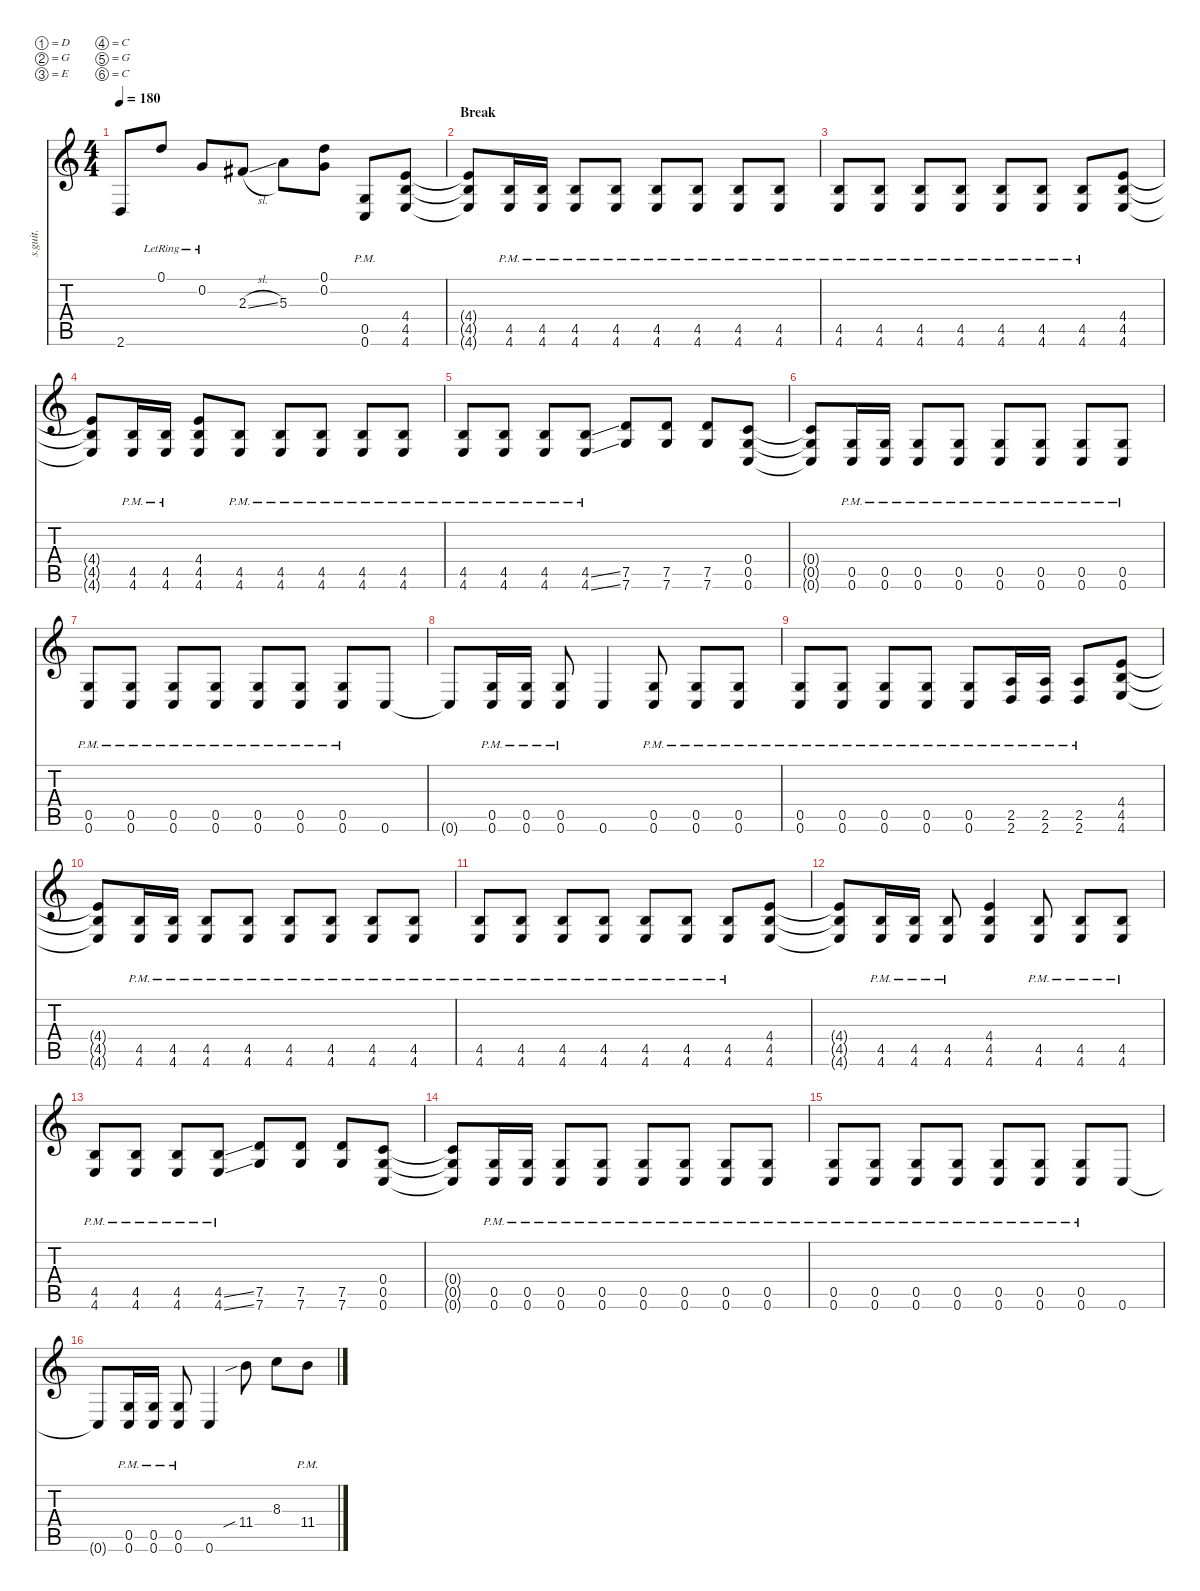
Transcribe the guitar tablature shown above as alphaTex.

\defaultSystemsLayout 4
\hideDynamics
\bracketExtendMode nobrackets
\track ("Rhythm Guitar 2" "s.guit.") {instrument distortionguitar}
\staff {score tabs}
\tuning (D4 G3 E3 C3 G2 C2)
\ts (4 4)
\tempo 180
\clef g2
\ks c
2.6.8{lyrics (0 "") lyrics (1 "") lyrics (2 "") lyrics (3 "") lyrics (4 "") dy mf} 0.1{lr}.8{lyrics (0 "") lyrics (1 "") lyrics (2 "") lyrics (3 "") lyrics (4 "")} 0.2{lr}.8{lyrics (0 "") lyrics (1 "") lyrics (2 "") lyrics (3 "") lyrics (4 "")} 2.3{sl acc #}.8{lyrics (0 "") lyrics (1 "") lyrics (2 "") lyrics (3 "") lyrics (4 "")} 5.3.8{lyrics (0 "") lyrics (1 "") lyrics (2 "") lyrics (3 "") lyrics (4 "")} (0.1 0.2).8{lyrics (0 "") lyrics (1 "") lyrics (2 "") lyrics (3 "") lyrics (4 "")} (0.5{pm} 0.6{pm}).8{lyrics (0 "") lyrics (1 "") lyrics (2 "") lyrics (3 "") lyrics (4 "")} (4.4 4.5 4.6).8{lyrics (0 "") lyrics (1 "") lyrics (2 "") lyrics (3 "") lyrics (4 "")} |
\section ("" "Break")
(4.4{t} 4.5{t} 4.6{t}).8{lyrics (0 "") lyrics (1 "") lyrics (2 "") lyrics (3 "") lyrics (4 "")} (4.5{pm} 4.6{pm}).16{lyrics (0 "") lyrics (1 "") lyrics (2 "") lyrics (3 "") lyrics (4 "")} (4.5{pm} 4.6{pm}).16{lyrics (0 "") lyrics (1 "") lyrics (2 "") lyrics (3 "") lyrics (4 "")} (4.5{pm} 4.6{pm}).8{lyrics (0 "") lyrics (1 "") lyrics (2 "") lyrics (3 "") lyrics (4 "")} (4.5{pm} 4.6{pm}).8{lyrics (0 "") lyrics (1 "") lyrics (2 "") lyrics (3 "") lyrics (4 "")} (4.5{pm} 4.6{pm}).8{lyrics (0 "") lyrics (1 "") lyrics (2 "") lyrics (3 "") lyrics (4 "")} (4.5{pm} 4.6{pm}).8{lyrics (0 "") lyrics (1 "") lyrics (2 "") lyrics (3 "") lyrics (4 "")} (4.5{pm} 4.6{pm}).8{lyrics (0 "") lyrics (1 "") lyrics (2 "") lyrics (3 "") lyrics (4 "")} (4.5{pm} 4.6{pm}).8{lyrics (0 "") lyrics (1 "") lyrics (2 "") lyrics (3 "") lyrics (4 "")} |
(4.5{pm} 4.6{pm}).8{lyrics (0 "") lyrics (1 "") lyrics (2 "") lyrics (3 "") lyrics (4 "")} (4.5{pm} 4.6{pm}).8{lyrics (0 "") lyrics (1 "") lyrics (2 "") lyrics (3 "") lyrics (4 "")} (4.5{pm} 4.6{pm}).8{lyrics (0 "") lyrics (1 "") lyrics (2 "") lyrics (3 "") lyrics (4 "")} (4.5{pm} 4.6{pm}).8{lyrics (0 "") lyrics (1 "") lyrics (2 "") lyrics (3 "") lyrics (4 "")} (4.5{pm} 4.6{pm}).8{lyrics (0 "") lyrics (1 "") lyrics (2 "") lyrics (3 "") lyrics (4 "")} (4.5{pm} 4.6{pm}).8{lyrics (0 "") lyrics (1 "") lyrics (2 "") lyrics (3 "") lyrics (4 "")} (4.5{pm} 4.6{pm}).8{lyrics (0 "") lyrics (1 "") lyrics (2 "") lyrics (3 "") lyrics (4 "")} (4.4 4.5 4.6).8{lyrics (0 "") lyrics (1 "") lyrics (2 "") lyrics (3 "") lyrics (4 "")} |
(4.4{t} 4.5{t} 4.6{t}).8{lyrics (0 "") lyrics (1 "") lyrics (2 "") lyrics (3 "") lyrics (4 "")} (4.5{pm} 4.6{pm}).16{lyrics (0 "") lyrics (1 "") lyrics (2 "") lyrics (3 "") lyrics (4 "")} (4.5{pm} 4.6{pm}).16{lyrics (0 "") lyrics (1 "") lyrics (2 "") lyrics (3 "") lyrics (4 "")} (4.4 4.5 4.6).8{lyrics (0 "") lyrics (1 "") lyrics (2 "") lyrics (3 "") lyrics (4 "")} (4.5{pm} 4.6{pm}).8{lyrics (0 "") lyrics (1 "") lyrics (2 "") lyrics (3 "") lyrics (4 "")} (4.5{pm} 4.6{pm}).8{lyrics (0 "") lyrics (1 "") lyrics (2 "") lyrics (3 "") lyrics (4 "")} (4.5{pm} 4.6{pm}).8{lyrics (0 "") lyrics (1 "") lyrics (2 "") lyrics (3 "") lyrics (4 "")} (4.5{pm} 4.6{pm}).8{lyrics (0 "") lyrics (1 "") lyrics (2 "") lyrics (3 "") lyrics (4 "")} (4.5{pm} 4.6{pm}).8{lyrics (0 "") lyrics (1 "") lyrics (2 "") lyrics (3 "") lyrics (4 "")} |
(4.5{pm} 4.6{pm}).8{lyrics (0 "") lyrics (1 "") lyrics (2 "") lyrics (3 "") lyrics (4 "")} (4.5{pm} 4.6{pm}).8{lyrics (0 "") lyrics (1 "") lyrics (2 "") lyrics (3 "") lyrics (4 "")} (4.5{pm} 4.6{pm}).8{lyrics (0 "") lyrics (1 "") lyrics (2 "") lyrics (3 "") lyrics (4 "")} (4.5{ss pm} 4.6{ss pm}).8{lyrics (0 "") lyrics (1 "") lyrics (2 "") lyrics (3 "") lyrics (4 "")} (7.5 7.6).8{lyrics (0 "") lyrics (1 "") lyrics (2 "") lyrics (3 "") lyrics (4 "")} (7.5 7.6).8{lyrics (0 "") lyrics (1 "") lyrics (2 "") lyrics (3 "") lyrics (4 "")} (7.5 7.6).8{lyrics (0 "") lyrics (1 "") lyrics (2 "") lyrics (3 "") lyrics (4 "")} (0.4 0.5 0.6).8{lyrics (0 "") lyrics (1 "") lyrics (2 "") lyrics (3 "") lyrics (4 "")} |
(0.4{t} 0.5{t} 0.6{t}).8{lyrics (0 "") lyrics (1 "") lyrics (2 "") lyrics (3 "") lyrics (4 "")} (0.5{pm} 0.6{pm}).16{lyrics (0 "") lyrics (1 "") lyrics (2 "") lyrics (3 "") lyrics (4 "")} (0.5{pm} 0.6{pm}).16{lyrics (0 "") lyrics (1 "") lyrics (2 "") lyrics (3 "") lyrics (4 "")} (0.5{pm} 0.6{pm}).8{lyrics (0 "") lyrics (1 "") lyrics (2 "") lyrics (3 "") lyrics (4 "")} (0.5{pm} 0.6{pm}).8{lyrics (0 "") lyrics (1 "") lyrics (2 "") lyrics (3 "") lyrics (4 "")} (0.5{pm} 0.6{pm}).8{lyrics (0 "") lyrics (1 "") lyrics (2 "") lyrics (3 "") lyrics (4 "")} (0.5{pm} 0.6{pm}).8{lyrics (0 "") lyrics (1 "") lyrics (2 "") lyrics (3 "") lyrics (4 "")} (0.5{pm} 0.6{pm}).8{lyrics (0 "") lyrics (1 "") lyrics (2 "") lyrics (3 "") lyrics (4 "")} (0.5{pm} 0.6{pm}).8{lyrics (0 "") lyrics (1 "") lyrics (2 "") lyrics (3 "") lyrics (4 "")} |
(0.5{pm} 0.6{pm}).8{lyrics (0 "") lyrics (1 "") lyrics (2 "") lyrics (3 "") lyrics (4 "")} (0.5{pm} 0.6{pm}).8{lyrics (0 "") lyrics (1 "") lyrics (2 "") lyrics (3 "") lyrics (4 "")} (0.5{pm} 0.6{pm}).8{lyrics (0 "") lyrics (1 "") lyrics (2 "") lyrics (3 "") lyrics (4 "")} (0.5{pm} 0.6{pm}).8{lyrics (0 "") lyrics (1 "") lyrics (2 "") lyrics (3 "") lyrics (4 "")} (0.5{pm} 0.6{pm}).8{lyrics (0 "") lyrics (1 "") lyrics (2 "") lyrics (3 "") lyrics (4 "")} (0.5{pm} 0.6{pm}).8{lyrics (0 "") lyrics (1 "") lyrics (2 "") lyrics (3 "") lyrics (4 "")} (0.5{pm} 0.6{pm}).8{lyrics (0 "") lyrics (1 "") lyrics (2 "") lyrics (3 "") lyrics (4 "")} 0.6.8{lyrics (0 "") lyrics (1 "") lyrics (2 "") lyrics (3 "") lyrics (4 "")} |
0.6{t}.8{lyrics (0 "") lyrics (1 "") lyrics (2 "") lyrics (3 "") lyrics (4 "")} (0.5{pm} 0.6{pm}).16{lyrics (0 "") lyrics (1 "") lyrics (2 "") lyrics (3 "") lyrics (4 "")} (0.5{pm} 0.6{pm}).16{lyrics (0 "") lyrics (1 "") lyrics (2 "") lyrics (3 "") lyrics (4 "")} (0.5{pm} 0.6{pm}).8{lyrics (0 "") lyrics (1 "") lyrics (2 "") lyrics (3 "") lyrics (4 "")} 0.6.4{lyrics (0 "") lyrics (1 "") lyrics (2 "") lyrics (3 "") lyrics (4 "")} (0.5{pm} 0.6{pm}).8{lyrics (0 "") lyrics (1 "") lyrics (2 "") lyrics (3 "") lyrics (4 "")} (0.5{pm} 0.6{pm}).8{lyrics (0 "") lyrics (1 "") lyrics (2 "") lyrics (3 "") lyrics (4 "")} (0.5{pm} 0.6{pm}).8{lyrics (0 "") lyrics (1 "") lyrics (2 "") lyrics (3 "") lyrics (4 "")} |
(0.5{pm} 0.6{pm}).8{lyrics (0 "") lyrics (1 "") lyrics (2 "") lyrics (3 "") lyrics (4 "")} (0.5{pm} 0.6{pm}).8{lyrics (0 "") lyrics (1 "") lyrics (2 "") lyrics (3 "") lyrics (4 "")} (0.5{pm} 0.6{pm}).8{lyrics (0 "") lyrics (1 "") lyrics (2 "") lyrics (3 "") lyrics (4 "")} (0.5{pm} 0.6{pm}).8{lyrics (0 "") lyrics (1 "") lyrics (2 "") lyrics (3 "") lyrics (4 "")} (0.5{pm} 0.6{pm}).8{lyrics (0 "") lyrics (1 "") lyrics (2 "") lyrics (3 "") lyrics (4 "")} (2.5{pm} 2.6{pm}).16{lyrics (0 "") lyrics (1 "") lyrics (2 "") lyrics (3 "") lyrics (4 "")} (2.5{pm} 2.6{pm}).16{lyrics (0 "") lyrics (1 "") lyrics (2 "") lyrics (3 "") lyrics (4 "")} (2.5{pm} 2.6{pm}).8{lyrics (0 "") lyrics (1 "") lyrics (2 "") lyrics (3 "") lyrics (4 "")} (4.4 4.5 4.6).8{lyrics (0 "") lyrics (1 "") lyrics (2 "") lyrics (3 "") lyrics (4 "")} |
(4.4{t} 4.5{t} 4.6{t}).8{lyrics (0 "") lyrics (1 "") lyrics (2 "") lyrics (3 "") lyrics (4 "")} (4.5{pm} 4.6{pm}).16{lyrics (0 "") lyrics (1 "") lyrics (2 "") lyrics (3 "") lyrics (4 "")} (4.5{pm} 4.6{pm}).16{lyrics (0 "") lyrics (1 "") lyrics (2 "") lyrics (3 "") lyrics (4 "")} (4.5{pm} 4.6{pm}).8{lyrics (0 "") lyrics (1 "") lyrics (2 "") lyrics (3 "") lyrics (4 "")} (4.5{pm} 4.6{pm}).8{lyrics (0 "") lyrics (1 "") lyrics (2 "") lyrics (3 "") lyrics (4 "")} (4.5{pm} 4.6{pm}).8{lyrics (0 "") lyrics (1 "") lyrics (2 "") lyrics (3 "") lyrics (4 "")} (4.5{pm} 4.6{pm}).8{lyrics (0 "") lyrics (1 "") lyrics (2 "") lyrics (3 "") lyrics (4 "")} (4.5{pm} 4.6{pm}).8{lyrics (0 "") lyrics (1 "") lyrics (2 "") lyrics (3 "") lyrics (4 "")} (4.5{pm} 4.6{pm}).8{lyrics (0 "") lyrics (1 "") lyrics (2 "") lyrics (3 "") lyrics (4 "")} |
(4.5{pm} 4.6{pm}).8{lyrics (0 "") lyrics (1 "") lyrics (2 "") lyrics (3 "") lyrics (4 "")} (4.5{pm} 4.6{pm}).8{lyrics (0 "") lyrics (1 "") lyrics (2 "") lyrics (3 "") lyrics (4 "")} (4.5{pm} 4.6{pm}).8{lyrics (0 "") lyrics (1 "") lyrics (2 "") lyrics (3 "") lyrics (4 "")} (4.5{pm} 4.6{pm}).8{lyrics (0 "") lyrics (1 "") lyrics (2 "") lyrics (3 "") lyrics (4 "")} (4.5{pm} 4.6{pm}).8{lyrics (0 "") lyrics (1 "") lyrics (2 "") lyrics (3 "") lyrics (4 "")} (4.5{pm} 4.6{pm}).8{lyrics (0 "") lyrics (1 "") lyrics (2 "") lyrics (3 "") lyrics (4 "")} (4.5{pm} 4.6{pm}).8{lyrics (0 "") lyrics (1 "") lyrics (2 "") lyrics (3 "") lyrics (4 "")} (4.4 4.5 4.6).8{lyrics (0 "") lyrics (1 "") lyrics (2 "") lyrics (3 "") lyrics (4 "")} |
(4.4{t} 4.5{t} 4.6{t}).8{lyrics (0 "") lyrics (1 "") lyrics (2 "") lyrics (3 "") lyrics (4 "")} (4.5{pm} 4.6{pm}).16{lyrics (0 "") lyrics (1 "") lyrics (2 "") lyrics (3 "") lyrics (4 "")} (4.5{pm} 4.6{pm}).16{lyrics (0 "") lyrics (1 "") lyrics (2 "") lyrics (3 "") lyrics (4 "")} (4.5{pm} 4.6{pm}).8{lyrics (0 "") lyrics (1 "") lyrics (2 "") lyrics (3 "") lyrics (4 "")} (4.4 4.5 4.6).4{lyrics (0 "") lyrics (1 "") lyrics (2 "") lyrics (3 "") lyrics (4 "")} (4.5{pm} 4.6{pm}).8{lyrics (0 "") lyrics (1 "") lyrics (2 "") lyrics (3 "") lyrics (4 "")} (4.5{pm} 4.6{pm}).8{lyrics (0 "") lyrics (1 "") lyrics (2 "") lyrics (3 "") lyrics (4 "")} (4.5{pm} 4.6{pm}).8{lyrics (0 "") lyrics (1 "") lyrics (2 "") lyrics (3 "") lyrics (4 "")} |
(4.5{pm} 4.6{pm}).8{lyrics (0 "") lyrics (1 "") lyrics (2 "") lyrics (3 "") lyrics (4 "")} (4.5{pm} 4.6{pm}).8{lyrics (0 "") lyrics (1 "") lyrics (2 "") lyrics (3 "") lyrics (4 "")} (4.5{pm} 4.6{pm}).8{lyrics (0 "") lyrics (1 "") lyrics (2 "") lyrics (3 "") lyrics (4 "")} (4.5{ss pm} 4.6{ss pm}).8{lyrics (0 "") lyrics (1 "") lyrics (2 "") lyrics (3 "") lyrics (4 "")} (7.5 7.6).8{lyrics (0 "") lyrics (1 "") lyrics (2 "") lyrics (3 "") lyrics (4 "")} (7.5 7.6).8{lyrics (0 "") lyrics (1 "") lyrics (2 "") lyrics (3 "") lyrics (4 "")} (7.5 7.6).8{lyrics (0 "") lyrics (1 "") lyrics (2 "") lyrics (3 "") lyrics (4 "")} (0.4 0.5 0.6).8{lyrics (0 "") lyrics (1 "") lyrics (2 "") lyrics (3 "") lyrics (4 "")} |
(0.4{t} 0.5{t} 0.6{t}).8{lyrics (0 "") lyrics (1 "") lyrics (2 "") lyrics (3 "") lyrics (4 "")} (0.5{pm} 0.6{pm}).16{lyrics (0 "") lyrics (1 "") lyrics (2 "") lyrics (3 "") lyrics (4 "")} (0.5{pm} 0.6{pm}).16{lyrics (0 "") lyrics (1 "") lyrics (2 "") lyrics (3 "") lyrics (4 "")} (0.5{pm} 0.6{pm}).8{lyrics (0 "") lyrics (1 "") lyrics (2 "") lyrics (3 "") lyrics (4 "")} (0.5{pm} 0.6{pm}).8{lyrics (0 "") lyrics (1 "") lyrics (2 "") lyrics (3 "") lyrics (4 "")} (0.5{pm} 0.6{pm}).8{lyrics (0 "") lyrics (1 "") lyrics (2 "") lyrics (3 "") lyrics (4 "")} (0.5{pm} 0.6{pm}).8{lyrics (0 "") lyrics (1 "") lyrics (2 "") lyrics (3 "") lyrics (4 "")} (0.5{pm} 0.6{pm}).8{lyrics (0 "") lyrics (1 "") lyrics (2 "") lyrics (3 "") lyrics (4 "")} (0.5{pm} 0.6{pm}).8{lyrics (0 "") lyrics (1 "") lyrics (2 "") lyrics (3 "") lyrics (4 "")} |
(0.5{pm} 0.6{pm}).8{lyrics (0 "") lyrics (1 "") lyrics (2 "") lyrics (3 "") lyrics (4 "")} (0.5{pm} 0.6{pm}).8{lyrics (0 "") lyrics (1 "") lyrics (2 "") lyrics (3 "") lyrics (4 "")} (0.5{pm} 0.6{pm}).8{lyrics (0 "") lyrics (1 "") lyrics (2 "") lyrics (3 "") lyrics (4 "")} (0.5{pm} 0.6{pm}).8{lyrics (0 "") lyrics (1 "") lyrics (2 "") lyrics (3 "") lyrics (4 "")} (0.5{pm} 0.6{pm}).8{lyrics (0 "") lyrics (1 "") lyrics (2 "") lyrics (3 "") lyrics (4 "")} (0.5{pm} 0.6{pm}).8{lyrics (0 "") lyrics (1 "") lyrics (2 "") lyrics (3 "") lyrics (4 "")} (0.5{pm} 0.6{pm}).8{lyrics (0 "") lyrics (1 "") lyrics (2 "") lyrics (3 "") lyrics (4 "")} 0.6.8{lyrics (0 "") lyrics (1 "") lyrics (2 "") lyrics (3 "") lyrics (4 "")} |
0.6{t}.8{lyrics (0 "") lyrics (1 "") lyrics (2 "") lyrics (3 "") lyrics (4 "")} (0.5{pm} 0.6{pm}).16{lyrics (0 "") lyrics (1 "") lyrics (2 "") lyrics (3 "") lyrics (4 "")} (0.5{pm} 0.6{pm}).16{lyrics (0 "") lyrics (1 "") lyrics (2 "") lyrics (3 "") lyrics (4 "")} (0.5{pm} 0.6{pm}).8{lyrics (0 "") lyrics (1 "") lyrics (2 "") lyrics (3 "") lyrics (4 "")} 0.6.4{lyrics (0 "") lyrics (1 "") lyrics (2 "") lyrics (3 "") lyrics (4 "")} 11.4{sib}.8{lyrics (0 "") lyrics (1 "") lyrics (2 "") lyrics (3 "") lyrics (4 "")} 8.3.8{lyrics (0 "") lyrics (1 "") lyrics (2 "") lyrics (3 "") lyrics (4 "")} 11.4{pm}.8{lyrics (0 "") lyrics (1 "") lyrics (2 "") lyrics (3 "") lyrics (4 "")}
